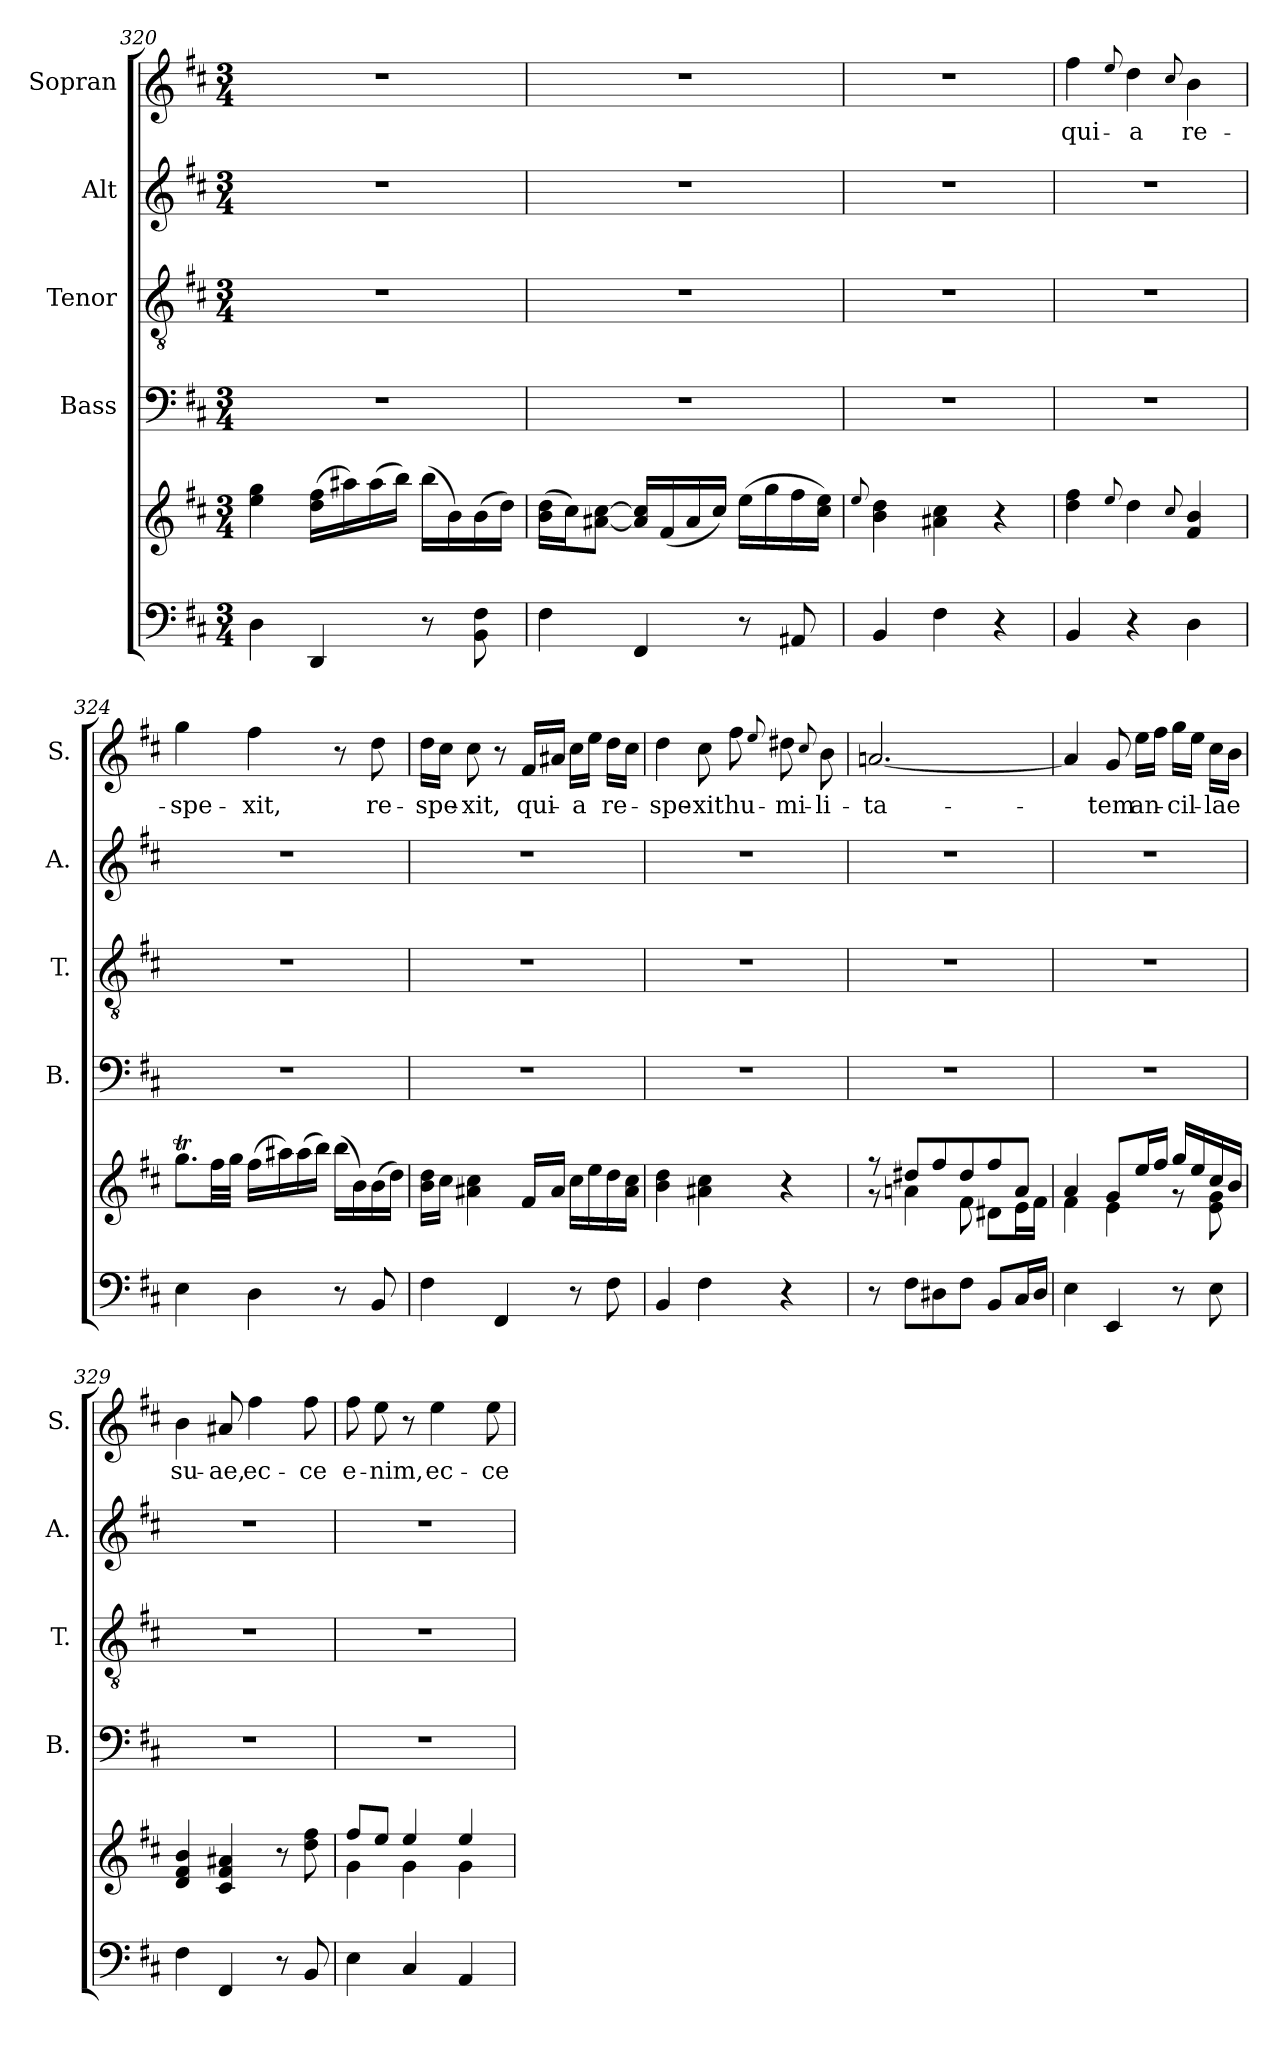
**kern	**kern	**kern	**kern	**kern	**kern	**text
*part5	*part5	*part4	*part3	*part2	*part1	*part1
*staff6	*staff5	*staff4	*staff3	*staff2	*staff1	*staff1
*	*	*I"Bass	*I"Tenor	*I"Alt	*I"Sopran	*
*	*	*I'B.	*I'T.	*I'A.	*I'S.	*
!!LO:PB:g=z
*clefF4	*clefG2	*clefF4	*clefGv2	*clefG2	*clefG2	*
*k[f#c#]	*k[f#c#]	*k[f#c#]	*k[f#c#]	*k[f#c#]	*k[f#c#]	*
*D:	*D:	*D:	*D:	*D:	*D:	*
*M3/4	*M3/4	*M3/4	*M3/4	*M3/4	*M3/4	*
=320	=320	=320	=320	=320	=320	=320
4D\	4ee\ 4gg\	2.r	2.r	2.r	2.r	.
4DD/	(>16dd\ 16ff#\LL	.	.	.	.	.
.	16aa#X\)	.	.	.	.	.
.	(>16aa#\	.	.	.	.	.
.	16bb\JJ)	.	.	.	.	.
8r	(>16bb\LL	.	.	.	.	.
.	16b\)	.	.	.	.	.
8BB\ 8F#\	(>16b\	.	.	.	.	.
.	16dd\JJ)	.	.	.	.	.
=321	=321	=321	=321	=321	=321	=321
4F#\	(>16b\ 16dd\LL	2.r	2.r	2.r	2.r	.
.	16cc#\J)	.	.	.	.	.
.	[8a#X\ [8cc#\J	.	.	.	.	.
4FF#/	16a#/] 16cc#/]LL	.	.	.	.	.
.	(<16f#/	.	.	.	.	.
.	16a#/	.	.	.	.	.
.	16cc#/JJ)	.	.	.	.	.
8r	(>16ee\LL	.	.	.	.	.
.	16gg\	.	.	.	.	.
8AA#X/	16ff#\	.	.	.	.	.
.	16cc#\ 16ee\JJ)	.	.	.	.	.
=322	=322	=322	=322	=322	=322	=322
.	8qqee/	.	.	.	.	.
4BB/	4b\ 4dd\	2.r	2.r	2.r	2.r	.
4F#\	4a#X\ 4cc#\	.	.	.	.	.
4r	4r	.	.	.	.	.
=323	=323	=323	=323	=323	=323	=323
!	!	!	!	!	!	!LO:LY:b
4BB/	4dd\ 4ff#\	2.r	2.r	2.r	4ff#\	qui-
.	8qqee/	.	.	.	8qqee/	.
!	!	!	!	!	!	!LO:LY:b
4r	4dd\	.	.	.	4dd\	-a
.	8qqcc#/	.	.	.	8qqcc#/	.
!	!	!	!	!	!	!LO:LY:b
4D\	4f#/ 4b/	.	.	.	4b\	re-
=324	=324	=324	=324	=324	=324	=324
!	!	!	!	!	!	!LO:LY:b
4E\	8.ggT\L	2.r	2.r	2.r	4gg\	-spe-
.	32ff#\LL	.	.	.	.	.
.	32gg\JJJ	.	.	.	.	.
!	!	!	!	!	!	!LO:LY:b
4D\	(>16ff#\LL	.	.	.	4ff#\	-xit,
.	16aa#X\)	.	.	.	.	.
.	(>16aa#\	.	.	.	.	.
.	16bb\JJ)	.	.	.	.	.
8r	(>16bb\LL	.	.	.	8r	.
.	16b\)	.	.	.	.	.
!	!	!	!	!	!	!LO:LY:b
8BB/	(>16b\	.	.	.	8dd\	re-
.	16dd\JJ)	.	.	.	.	.
!!LO:LB:g=z
=325	=325	=325	=325	=325	=325	=325
!	!	!	!	!	!	!LO:LY:b
4F#\	16b\ 16dd\LL	2.r	2.r	2.r	16dd\LL	-spe-
.	16cc#\JJ	.	.	.	16cc#\JJ	.
!	!	!	!	!	!	!LO:LY:b
.	4a#X\ 4cc#\	.	.	.	8cc#\	-xit,
4FF#/	.	.	.	.	8r	.
!	!	!	!	!	!	!LO:LY:b
.	16f#/LL	.	.	.	16f#/LL	qui-
.	16a#/JJ	.	.	.	16a#X/JJ	.
!	!	!	!	!	!	!LO:LY:b
8r	16cc#\LL	.	.	.	16cc#\LL	-a
.	16ee\	.	.	.	16ee\JJ	.
!	!	!	!	!	!	!LO:LY:b
8F#\	16dd\	.	.	.	16dd\LL	re-
.	16a#\ 16cc#\JJ	.	.	.	16cc#\JJ	.
=326	=326	=326	=326	=326	=326	=326
!	!	!	!	!	!	!LO:LY:b
4BB/	4b\ 4dd\	2.r	2.r	2.r	4dd\	-spe-
!	!	!	!	!	!	!LO:LY:b
4F#\	4a#X\ 4cc#\	.	.	.	8cc#\	-xit
!	!	!	!	!	!	!LO:LY:b
.	.	.	.	.	8ff#\	hu-
.	.	.	.	.	8qqee/	.
!	!	!	!	!	!	!LO:LY:b
4r	4r	.	.	.	8dd#X\	-mi-
.	.	.	.	.	8qqcc#/	.
!	!	!	!	!	!	!LO:LY:b
.	.	.	.	.	8b\	-li-
=327	=327	=327	=327	=327	=327	=327
*	*^	*	*	*	*	*
!	!	!	!	!	!	!	!LO:LY:b
8r	8r	8r	2.r	2.r	2.r	[2.an/	-ta-
8F#\L	8dd#X/L	4an\	.	.	.	.	.
8D#X\	8ff#/	.	.	.	.	.	.
8F#\J	8dd#/	8f#\	.	.	.	.	.
8BB/L	8ff#/	8d#X\L	.	.	.	.	.
16C#/L	8a/J	16e\L	.	.	.	.	.
16D#/JJ	.	16f#\JJ	.	.	.	.	.
=328	=328	=328	=328	=328	=328	=328	=328
4E\	4a/	4f#\	2.r	2.r	2.r	4a/]	.
!	!	!	!	!	!	!	!LO:LY:b
4EE/	8g/L	4e\	.	.	.	8g/	-tem
!	!	!	!	!	!	!	!LO:LY:b
.	16ee/L	.	.	.	.	16ee\LL	an-
.	16ff#/JJ	.	.	.	.	16ff#\JJ	.
!	!	!	!	!	!	!	!LO:LY:b
8r	16gg/LL	8rf	.	.	.	16gg\LL	-cil-
.	16ee/	.	.	.	.	16ee\JJ	.
!	!	!	!	!	!	!	!LO:LY:b
8E\	16cc#/	8e\ 8g\	.	.	.	16cc#\LL	-lae
.	16b/JJ	.	.	.	.	16b\JJ	.
*	*v	*v	*	*	*	*	*
=329	=329	=329	=329	=329	=329	=329
!	!	!	!	!	!	!LO:LY:b
4F#\	4d/ 4f#/ 4b/	2.r	2.r	2.r	4b\	su-
!	!	!	!	!	!	!LO:LY:b
4FF#/	4c#/ 4f#/ 4a#X/	.	.	.	8a#X/	-ae,
!	!	!	!	!	!	!LO:LY:b
.	.	.	.	.	4ff#\	ec-
8r	8r	.	.	.	.	.
!	!	!	!	!	!	!LO:LY:b
8BB/	8dd\ 8ff#\	.	.	.	8ff#\	-ce
!!LO:PB:g=z
=330	=330	=330	=330	=330	=330	=330
*	*^	*	*	*	*	*
!	!	!	!	!	!	!	!LO:LY:b
4E\	8ff#/L	4g\	2.r	2.r	2.r	8ff#\	e-
!	!	!	!	!	!	!	!LO:LY:b
.	8ee/J	.	.	.	.	8ee\	-nim,
4C#/	4ee/	4g\	.	.	.	8r	.
!	!	!	!	!	!	!	!LO:LY:b
.	.	.	.	.	.	4ee\	ec-
4AA/	4ee/	4g\	.	.	.	.	.
!	!	!	!	!	!	!	!LO:LY:b
.	.	.	.	.	.	8ee\	-ce
*	*v	*v	*	*	*	*	*
=	=	=	=	=	=	=
*-	*-	*-	*-	*-	*-	*-
